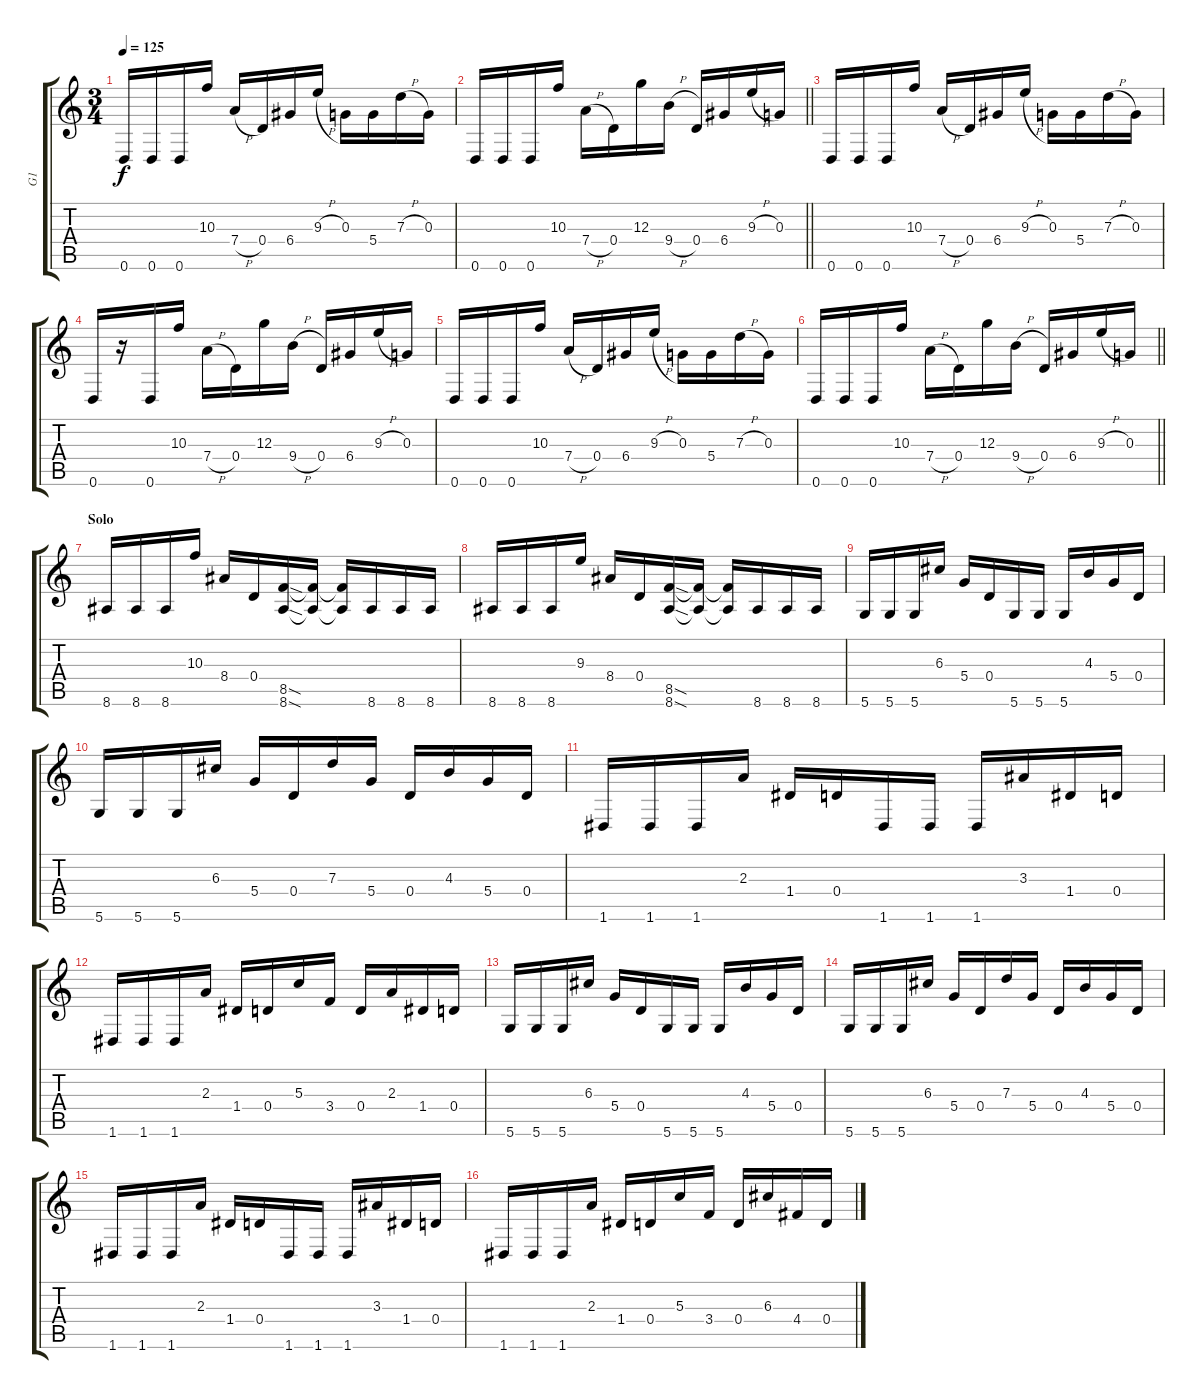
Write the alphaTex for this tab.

\track ("G1" "G1") {instrument distortionguitar}
\staff {score tabs}
\tuning (E4 B3 G3 D3 A2 D2) {hide}
\ts (3 4)
\tempo 125
\clef g2
\ks c
0.6.16{dy f} 0.6.16 0.6.16 10.3.16 7.4{h}.16 0.4.16 6.4.16 9.3{h}.16 0.3.16 5.4.16 7.3{h}.16 0.3.16 |
\barLineRight lightlight
0.6.16 0.6.16 0.6.16 10.3.16 7.4{h}.16 0.4.16 12.3.16 9.4{h}.16 0.4.16 6.4.16 9.3{h}.16 0.3.16 |
\section ("" "")
0.6.16 0.6.16 0.6.16 10.3.16 7.4{h}.16 0.4.16 6.4.16 9.3{h}.16 0.3.16 5.4.16 7.3{h}.16 0.3.16 |
0.6.16 r.16 0.6.16 10.3.16 7.4{h}.16 0.4.16 12.3.16 9.4{h}.16 0.4.16 6.4.16 9.3{h}.16 0.3.16 |
0.6.16 0.6.16 0.6.16 10.3.16 7.4{h}.16 0.4.16 6.4.16 9.3{h}.16 0.3.16 5.4.16 7.3{h}.16 0.3.16 |
\barLineRight lightlight
0.6.16 0.6.16 0.6.16 10.3.16 7.4{h}.16 0.4.16 12.3.16 9.4{h}.16 0.4.16 6.4.16 9.3{h}.16 0.3.16 |
\section ("" "Solo")
8.6.16 8.6.16 8.6.16 10.3.16 8.4.16 0.4.16 (8.5{sod} 8.6{sod}).16 (8.5{t} 8.6{t}).16 (8.5{t} 8.6{t}).16 8.6.16 8.6.16 8.6.16 |
8.6.16 8.6.16 8.6.16 9.3.16 8.4.16 0.4.16 (8.5{sod} 8.6{sod}).16 (8.5{t} 8.6{t}).16 (8.5{t} 8.6{t}).16 8.6.16 8.6.16 8.6.16 |
5.6.16 5.6.16 5.6.16 6.3.16 5.4.16 0.4.16 5.6.16 5.6.16 5.6.16 4.3.16 5.4.16 0.4.16 |
5.6.16 5.6.16 5.6.16 6.3.16 5.4.16 0.4.16 7.3.16 5.4.16 0.4.16 4.3.16 5.4.16 0.4.16 |
1.6.16 1.6.16 1.6.16 2.3.16 1.4.16 0.4.16 1.6.16 1.6.16 1.6.16 3.3.16 1.4.16 0.4.16 |
1.6.16 1.6.16 1.6.16 2.3.16 1.4.16 0.4.16 5.3.16 3.4.16 0.4.16 2.3.16 1.4.16 0.4.16 |
5.6.16 5.6.16 5.6.16 6.3.16 5.4.16 0.4.16 5.6.16 5.6.16 5.6.16 4.3.16 5.4.16 0.4.16 |
5.6.16 5.6.16 5.6.16 6.3.16 5.4.16 0.4.16 7.3.16 5.4.16 0.4.16 4.3.16 5.4.16 0.4.16 |
1.6.16 1.6.16 1.6.16 2.3.16 1.4.16 0.4.16 1.6.16 1.6.16 1.6.16 3.3.16 1.4.16 0.4.16 |
1.6.16 1.6.16 1.6.16 2.3.16 1.4.16 0.4.16 5.3.16 3.4.16 0.4.16 6.3.16 4.4.16 0.4.16
